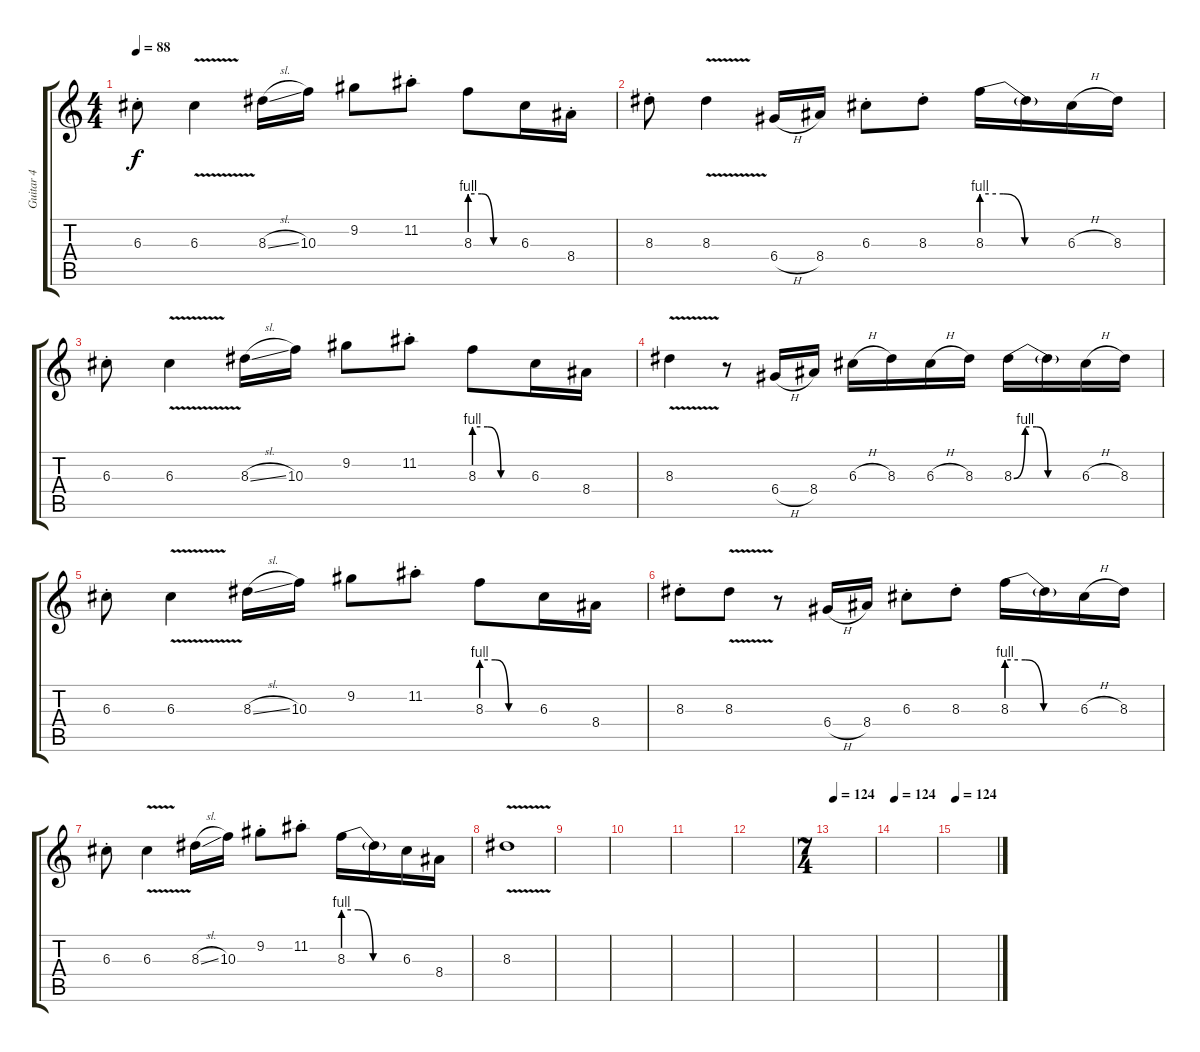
\track ("Guitar 4" "Guitar 4") {instrument overdrivenguitar}
\staff {score tabs}
\tuning (E4 B3 G3 D3 A2 E2) {hide}
\ts (4 4)
\tempo 88
\clef g2
\ks c
6.3{st}.8{dy f} 6.3{v}.4 8.3{sl}.16 10.3.16 9.2.8 11.2{st}.8 8.3{be (custom 0 4 15 4 30 0 60 0)}.8 6.3.16 8.4{st}.16 |
8.3{st}.8 8.3{v}.4 6.4{h}.16 8.4.16 6.3{st}.8 8.3{st}.8 8.3{be (custom 0 4 15 4 30 0 60 0)}.16 8.3{t}.16 6.3{h}.16 8.3.16 |
6.3{st}.8 6.3{v}.4 8.3{sl}.16 10.3.16 9.2.8 11.2{st}.8 8.3{be (custom 0 4 15 4 30 0 60 0)}.8 6.3.16 8.4.16 |
8.3{v}.4 r.8 6.4{h}.16 8.4.16 6.3{h}.16 8.3.16 6.3{h}.16 8.3.16 8.3{be (custom 0 0 10 4 20 4 30 0 60 0)}.16 8.3{t}.16 6.3{h}.16 8.3.16 |
6.3{st}.8 6.3{v}.4 8.3{sl}.16 10.3.16 9.2.8 11.2{st}.8 8.3{be (custom 0 4 15 4 30 0 60 0)}.8 6.3.16 8.4.16 |
8.3{st}.8 8.3{v}.8 r.8 6.4{h}.16 8.4.16 6.3{st}.8 8.3{st}.8 8.3{be (custom 0 4 15 4 30 0 60 0)}.16 8.3{t}.16 6.3{h}.16 8.3.16 |
6.3{st}.8 6.3{v}.4 8.3{sl}.16 10.3.16 9.2{st}.8 11.2{st}.8 8.3{be (custom 0 4 15 4 30 0 60 0)}.16 8.3{t}.16 6.3.16 8.4.16 |
8.3{v}.1 |
|
|
|
|
\ts (7 4)
\tempo 124
|
\tempo 124
|
\tempo 124
